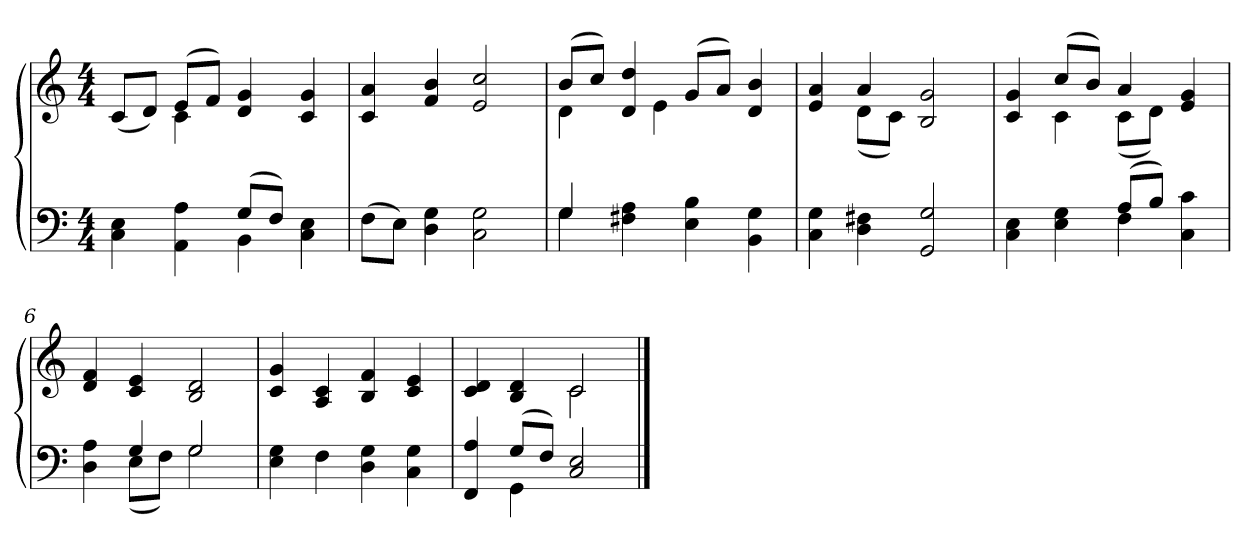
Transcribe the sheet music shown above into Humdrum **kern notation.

**kern	**kern
*part2	*part1
*staff2	*staff1
*clefF4	*clefG2
*k[]	*k[]
*M4/4	*M4/4
*MM110	*MM110
=1	=1
*^	*^
4C\ 4E\	2ryy	(>8c/L	4ryy
.	.	8d/J)	.
4AA\ 4A\	.	(>8e/L	4c\
.	.	8f/J)	.
(>8G/L	4BB\	4d/ 4g/	2ryy
8F/J)	.	.	.
4C\ 4E\	4ryy	4c/ 4g/	.
*v	*v	*	*
*	*v	*v
=2	=2
(>8F\L	4c/ 4a/
8E\J)	.
4D\ 4G\	4f/ 4b/
2C\ 2G\	2e/ 2cc/
=3	=3
*^	*^
4G/	4G\	(>8b/L	4d\
.	.	8cc/J)	.
4F#X\ 4A\	2.ryy	4d/ 4dd/	8ryy
.	.	.	4e\
4E\ 4B\	.	(>8g/L	.
.	.	8a/J)	4.ryy
4BB\ 4G\	.	4d/ 4b/	.
*v	*v	*	*
=4	=4	=4
4C\ 4G\	4e/ 4a/	4ryy
4D\ 4F#X\	4a/	(<8d\L
.	.	8c\J)
2GG/ 2G/	2B/ 2g/	2ryy
=5	=5	=5
*^	*	*
4C\ 4E\	2ryy	4c/ 4g/	4ryy
4E\ 4G\	.	(>8cc/L	4c\
.	.	8b/J)	.
(>8A/L	4F\	4a/	(<8c\L
8B/J)	.	.	8d\J)
4C\ 4c\	4ryy	4e/ 4g/	4ryy
*	*	*v	*v
=6	=6	=6
4D\ 4A\	4ryy	4d/ 4f/
4G/	(<8E\L	4c/ 4e/
.	8F\J)	.
2G/	2G\	2B/ 2d/
*v	*v	*
=7	=7
4E\ 4G\	4c/ 4g/
4F\	4A/ 4c/
4D\ 4G\	4B/ 4f/
4C\ 4G\	4c/ 4e/
!!LO:LB:g=z
=8	=8
*^	*^
4FF/ 4A/	4ryy	4c/ 4d/	2ryy
(>8G/L	4GG\	4B/ 4d/	.
8F/J)	.	.	.
2C/ 2E/	2ryy	2c/	2c\
*v	*v	*	*
*	*v	*v
==	==
*-	*-
